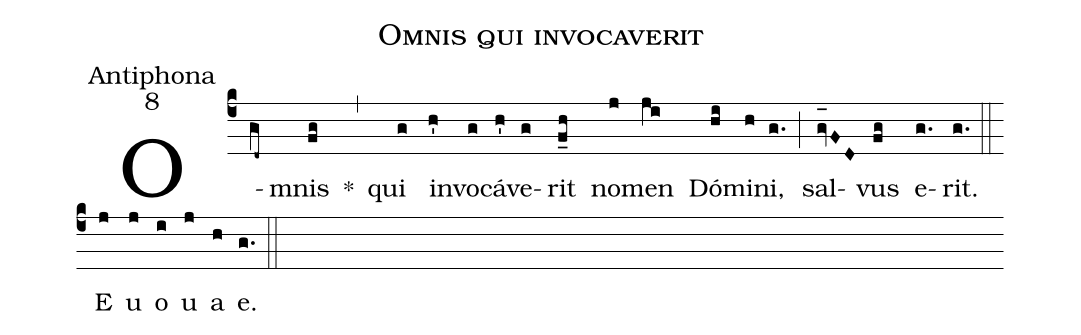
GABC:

name:Omnis qui invocaverit;
office-part:Antiphona;
mode:8;
%%
(c4) O(gd~)mnis(fg) *(,) qui(g) in(h')vo(g)cá(h')ve(g)rit(f_h) no(j)men(ji) Dó(hi)mi(h)ni,(g.) (;) sal(gv_[oh:h]FD)vus(fg) e(g.)rit.(g.) (::) <eu>E(j) u(j) o(i) u(j) a(h) e.</eu>(g.) (::)
